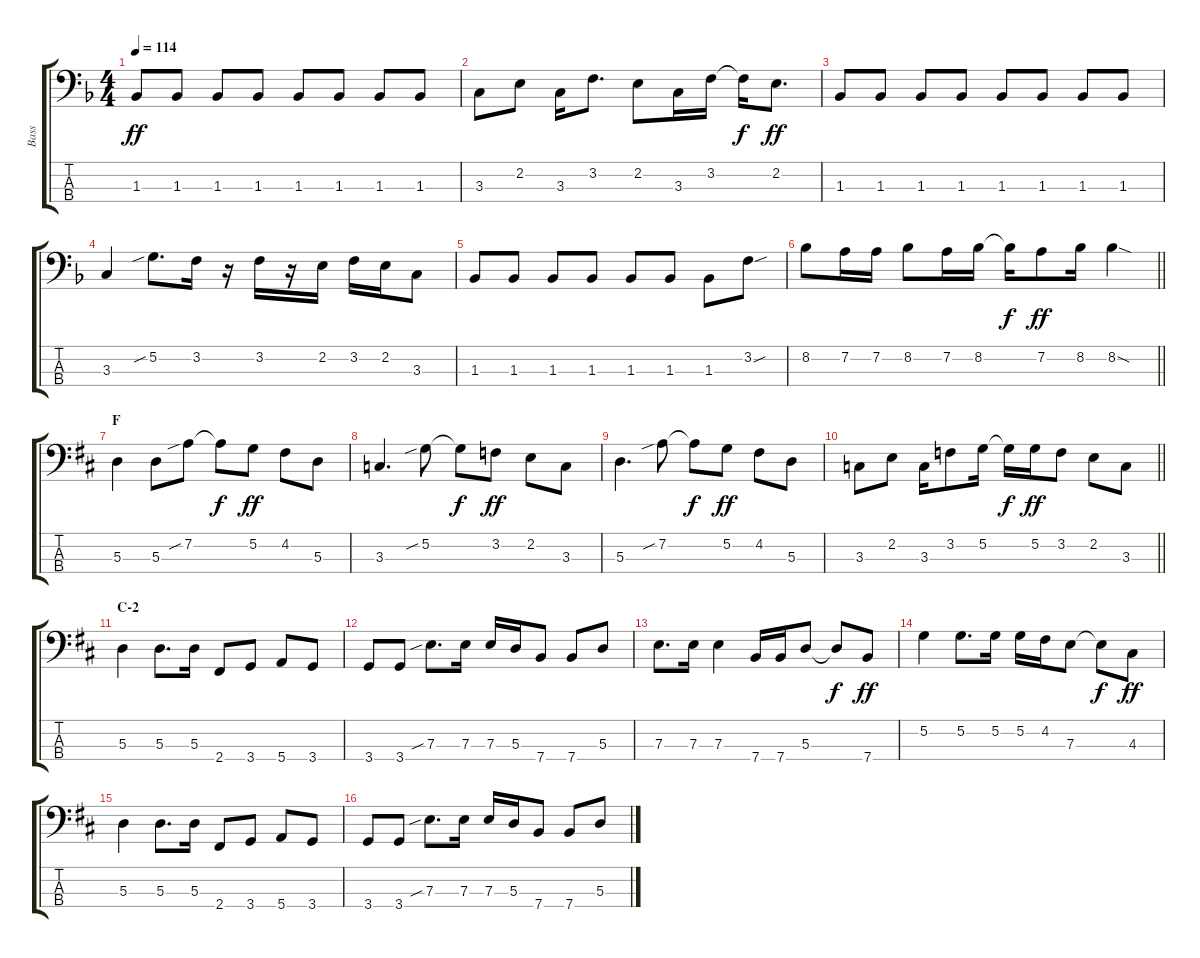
\track ("Bass" "Bass") {instrument electricbasspick}
\staff {score tabs}
\tuning (G2 D2 A1 E1) {hide}
\ts (4 4)
\tempo 114
\clef f4
\ks f
1.3.8{dy ff} 1.3.8 1.3.8 1.3.8 1.3.8 1.3.8 1.3.8 1.3.8 |
3.3.8 2.2.8 3.3.16 3.2.8{d} 2.2.8 3.3.16 3.2.16 3.2{t}.16{dy f} 2.2.8{d dy ff} |
1.3.8 1.3.8 1.3.8 1.3.8 1.3.8 1.3.8 1.3.8 1.3.8 |
3.3.4 5.2{sib}.8{d} 3.2.16 r.16 3.2.16 r.16 2.2.16 3.2.16 2.2.16 3.3.8 |
1.3.8 1.3.8 1.3.8 1.3.8 1.3.8 1.3.8 1.3.8 3.2{sou}.8 |
\barLineRight lightlight
8.2.8 7.2.16 7.2.16 8.2.8 7.2.16 8.2.16 8.2{t}.16{dy f} 7.2.8{dy ff} 8.2.16 8.2{sod}.4 |
\section ("" "F")
\ks d
5.3.4 5.3.8 7.2{sib}.8 7.2{t}.8{dy f} 5.2.8{dy ff} 4.2.8 5.3.8 |
3.3.4{d} 5.2{sib}.8 5.2{t}.8{dy f} 3.2.8{dy ff} 2.2.8 3.3.8 |
5.3.4{d} 7.2{sib}.8 7.2{t}.8{dy f} 5.2.8{dy ff} 4.2.8 5.3.8 |
\barLineRight lightlight
3.3.8 2.2.8 3.3.16 3.2.8 5.2.16 5.2{t}.16{dy f} 5.2.16{dy ff} 3.2.8 2.2.8 3.3.8 |
\section ("" "C-2")
5.3.4 5.3.8{d} 5.3.16 2.4.8 3.4.8 5.4.8 3.4.8 |
3.4.8 3.4.8 7.3{sib}.8{d} 7.3.16 7.3.16 5.3.16 7.4.8 7.4.8 5.3.8 |
7.3.8{d} 7.3.16 7.3.4 7.4.16 7.4.16 5.3.8 5.3{t}.8{dy f} 7.4.8{dy ff} |
5.2.4 5.2.8{d} 5.2.16 5.2.16 4.2.16 7.3.8 7.3{t}.8{dy f} 4.3.8{dy ff} |
5.3.4 5.3.8{d} 5.3.16 2.4.8 3.4.8 5.4.8 3.4.8 |
3.4.8 3.4.8 7.3{sib}.8{d} 7.3.16 7.3.16 5.3.16 7.4.8 7.4.8 5.3.8
